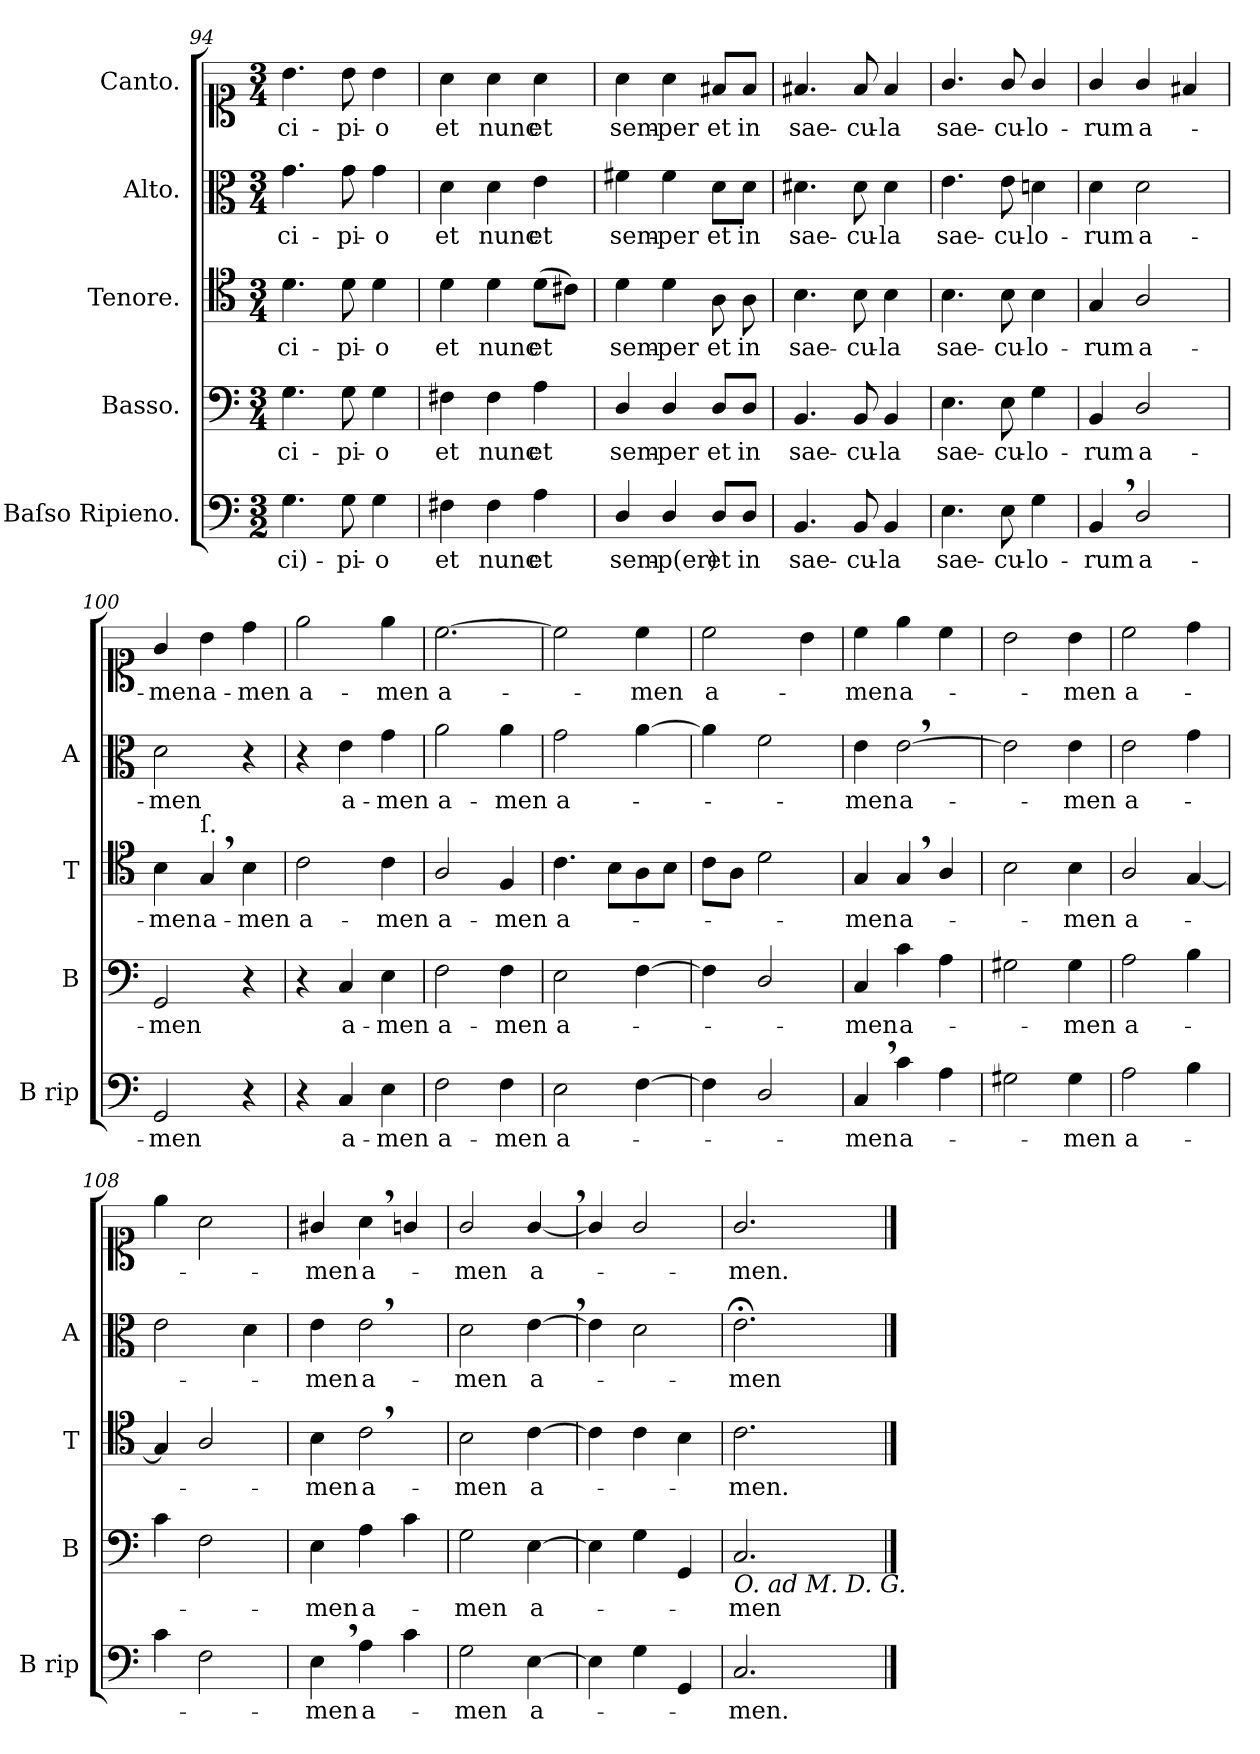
**kern	**text	**kern	**text	**kern	**text	**kern	**text	**kern	**text
*part5	*part5	*part4	*part4	*part3	*part3	*part2	*part2	*part1	*part1
*staff5	*staff5	*staff4	*staff4	*staff3	*staff3	*staff2	*staff2	*staff1	*staff1
*I"Baſso Ripieno.	*	*I"Basso.	*	*I"Tenore.	*	*I"Alto.	*	*I"Canto.	*
*I'B rip	*	*I'B	*	*I'T	*	*I'A	*	*	*
*clefF4	*	*clefF4	*	*clefC4	*	*clefC3	*	*clefC1	*
*k[]	*	*k[]	*	*k[]	*	*k[]	*	*k[]	*
*C:	*	*C:	*	*C:	*	*C:	*	*C:	*
*M3/2	*	*M3/4	*	*M3/4	*	*M3/4	*	*M3/4	*
=94	=94	=94	=94	=94	=94	=94	=94	=94	=94
4.G\	-ci)-	4.G\	-ci-	4.d\	-ci-	4.g\	-ci-	4.b\	-ci-
8G\	-pi-	8G\	-pi-	8d\	-pi-	8g\	-pi-	8b\	-pi-
4G\	-o	4G\	-o	4d\	-o	4g\	-o	4b\	-o
=95	=95	=95	=95	=95	=95	=95	=95	=95	=95
4F#X\	et	4F#X\	et	4d\	et	4d\	et	4a\	et
4F#\	nunc	4F#\	nunc	4d\	nunc	4d\	nunc	4a\	nunc
4A\	et	4A\	et	(8d\L	et	4e\	et	4a\	et
.	.	.	.	8c#X\J)	.	.	.	.	.
=96	=96	=96	=96	=96	=96	=96	=96	=96	=96
4D/	sem-	4D/	sem-	4d\	sem-	4f#X\	sem-	4a\	sem-
4D/	-p(er)	4D/	-per	4d\	-per	4f#\	-per	4a\	-per
8D/L	et	8D/L	et	8A\	et	8d\L	et	8f#X/L	et
8D/J	in	8D/J	in	8A\	in	8d\J	in	8f#/J	in
=97	=97	=97	=97	=97	=97	=97	=97	=97	=97
4.BB/	sae-	4.BB/	sae-	4.B\	sae-	4.d#X\	sae-	4.f#X/	sae-
8BB/	-cu-	8BB/	-cu-	8B\	-cu-	8d#\	-cu-	8f#/	-cu-
4BB/	-la	4BB/	-la	4B\	-la	4d#\	-la	4f#/	-la
=98	=98	=98	=98	=98	=98	=98	=98	=98	=98
4.E\	sae-	4.E\	sae-	4.B\	sae-	4.e\	sae-	4.g/	sae-
8E\	-cu-	8E\	-cu-	8B\	-cu-	8e\	-cu-	8g/	-cu-
4G\	-lo-	4G\	-lo-	4B\	-lo-	4dn\	-lo-	4g/	-lo-
=99	=99	=99	=99	=99	=99	=99	=99	=99	=99
4BB,</	-rum	4BB/	-rum	4G/	-rum	4d\	-rum	4g/	-rum
2D/	a-	2D/	a-	2A/	a-	2d\	a-	4g/	a-
.	.	.	.	.	.	.	.	4f#X/	.
=100	=100	=100	=100	=100	=100	=100	=100	=100	=100
2GG/	-men	2GG/	-men	4B,<\	-men	2d\	-men	4g/	-men
!	!	!	!	!LO:TX:a:t=ſ.	!	!	!	!	!
.	.	.	.	4G/	a-	.	.	4b\	a-
4r	.	4r	.	4B\	-men	4r	.	4dd\	-men
=101	=101	=101	=101	=101	=101	=101	=101	=101	=101
4r	.	4r	.	2c\	a-	4r	.	2ee\	a-
4C/	a-	4C/	a-	.	.	4e\	a-	.	.
4E\	-men	4E\	-men	4c\	-men	4g\	-men	4ee\	-men
=102	=102	=102	=102	=102	=102	=102	=102	=102	=102
!	!LO:LY:i	!	!	!	!LO:LY:i	!	!	!	!
2F\	a-	2F\	a-	2A/	a-	2a\	a-	[2.cc\	a-
!	!LO:LY:i	!	!	!	!LO:LY:i	!	!	!	!
4F\	-men	4F\	-men	4F/	-men	4a\	-men	.	.
=103	=103	=103	=103	=103	=103	=103	=103	=103	=103
2E\	a-	2E\	a-	4.c\	a-	2g\	a-	2cc\]	.
.	.	.	.	8B\L	.	.	.	.	.
[4F\	.	[4F\	.	8A\	.	[4a\	.	4cc\	-men
.	.	.	.	8B\J	.	.	.	.	.
=104	=104	=104	=104	=104	=104	=104	=104	=104	=104
4F\]	.	4F\]	.	8c\L	.	4a\]	.	2cc\	a-
.	.	.	.	8A\J	.	.	.	.	.
2D/	.	2D/	.	2d\	.	2f\	.	.	.
.	.	.	.	.	.	.	.	4b\	.
=105	=105	=105	=105	=105	=105	=105	=105	=105	=105
4C,</	-men	4C/	-men	4G,</	-men	4e,<\	-men	4cc\	-men
4c\	a-	4c\	a-	4G/	a-	[2e\	a-	4ee\	a-
4A\	.	4A\	.	4A/	.	.	.	4cc\	.
=106	=106	=106	=106	=106	=106	=106	=106	=106	=106
2G#X\	.	2G#X\	.	2B\	.	2e\]	.	2b\	.
4G#\	-men	4G#\	-men	4B\	-men	4e\	-men	4b\	-men
=107	=107	=107	=107	=107	=107	=107	=107	=107	=107
2A\	a-	2A\	a-	2A/	a-	2e\	a-	2cc\	a-
4B\	.	4B\	.	[4G/	.	4g\	.	4dd\	.
=108	=108	=108	=108	=108	=108	=108	=108	=108	=108
4c\	.	4c\	.	4G/]	.	2e\	.	4ee\	.
2F\	.	2F\	.	2A/	.	.	.	2a\	.
.	.	.	.	.	.	4d\	.	.	.
=109	=109	=109	=109	=109	=109	=109	=109	=109	=109
4E,<\	-men	4E\	-men	4B,<\	-men	4e,<\	-men	4g#X,</	-men
!	!LO:LY:i	!	!	!	!	!	!	!	!
4A\	a-	4A\	a-	2c\	a-	2e\	a-	4a\	a-
4c\	.	4c\	.	.	.	.	.	4gn/	.
=110	=110	=110	=110	=110	=110	=110	=110	=110	=110
!	!LO:LY:i	!	!	!	!	!	!	!	!
2G\	-men	2G\	-men	2B\	-men	2d,<\	-men	2g,</	-men
[4E\	a-	[4E\	a-	[4c\	a-	[4e\	a-	[4g/	a-
=111	=111	=111	=111	=111	=111	=111	=111	=111	=111
4E\]	.	4E\]	.	4c\]	.	4e\]	.	4g/]	.
4G\	.	4G\	.	4c\	.	2d\	.	2g/	.
4GG/	.	4GG/	.	4B\	.	.	.	.	.
=112	=112	=112	=112	=112	=112	=112	=112	=112	=112
!	!	!LO:TX:b:i:t=O. ad M. D. G.	!	!	!	!	!	!	!
2.C/	-men.	2.C/	-men	2.c\	-men.	2.e;<\	-men	2.g/	-men.
==	==	==	==	==	==	==	==	==	==
*-	*-	*-	*-	*-	*-	*-	*-	*-	*-
